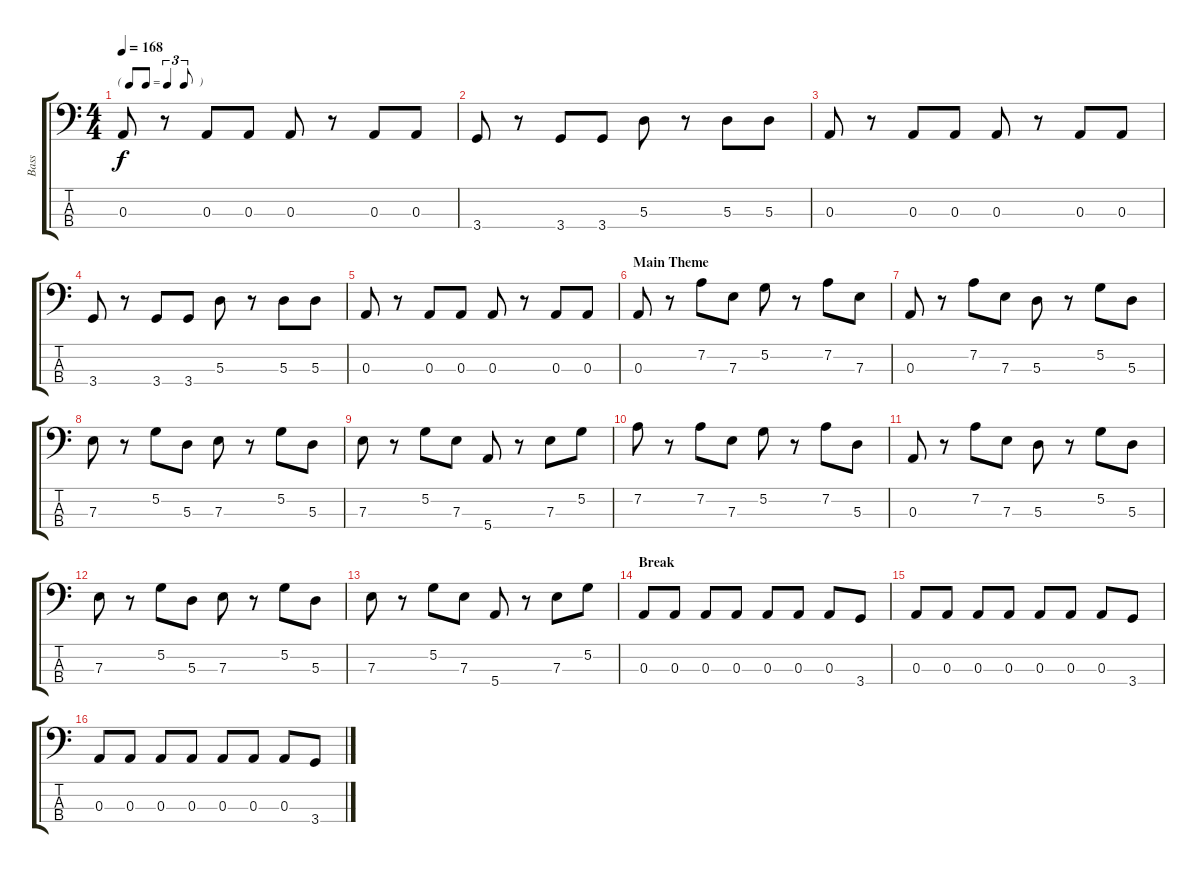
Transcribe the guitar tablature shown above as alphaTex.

\track ("Bass" "Bass") {instrument electricbassfinger}
\staff {score tabs}
\tuning (G2 D2 A1 E1) {hide}
\ts (4 4)
\tf triplet8th
\tempo 168
\clef f4
\ks c
0.3.8{dy f} r.8 0.3.8 0.3.8 0.3.8 r.8 0.3.8 0.3.8 |
3.4.8 r.8 3.4.8 3.4.8 5.3.8 r.8 5.3.8 5.3.8 |
0.3.8 r.8 0.3.8 0.3.8 0.3.8 r.8 0.3.8 0.3.8 |
3.4.8 r.8 3.4.8 3.4.8 5.3.8 r.8 5.3.8 5.3.8 |
0.3.8 r.8 0.3.8 0.3.8 0.3.8 r.8 0.3.8 0.3.8 |
\section ("" "Main Theme")
0.3.8 r.8 7.2.8 7.3.8 5.2.8 r.8 7.2.8 7.3.8 |
0.3.8 r.8 7.2.8 7.3.8 5.3.8 r.8 5.2.8 5.3.8 |
7.3.8 r.8 5.2.8 5.3.8 7.3.8 r.8 5.2.8 5.3.8 |
7.3.8 r.8 5.2.8 7.3.8 5.4.8 r.8 7.3.8 5.2.8 |
7.2.8 r.8 7.2.8 7.3.8 5.2.8 r.8 7.2.8 5.3.8 |
0.3.8 r.8 7.2.8 7.3.8 5.3.8 r.8 5.2.8 5.3.8 |
7.3.8 r.8 5.2.8 5.3.8 7.3.8 r.8 5.2.8 5.3.8 |
7.3.8 r.8 5.2.8 7.3.8 5.4.8 r.8 7.3.8 5.2.8 |
\section ("" "Break")
0.3.8 0.3.8 0.3.8 0.3.8 0.3.8 0.3.8 0.3.8 3.4.8 |
0.3.8 0.3.8 0.3.8 0.3.8 0.3.8 0.3.8 0.3.8 3.4.8 |
0.3.8 0.3.8 0.3.8 0.3.8 0.3.8 0.3.8 0.3.8 3.4.8
